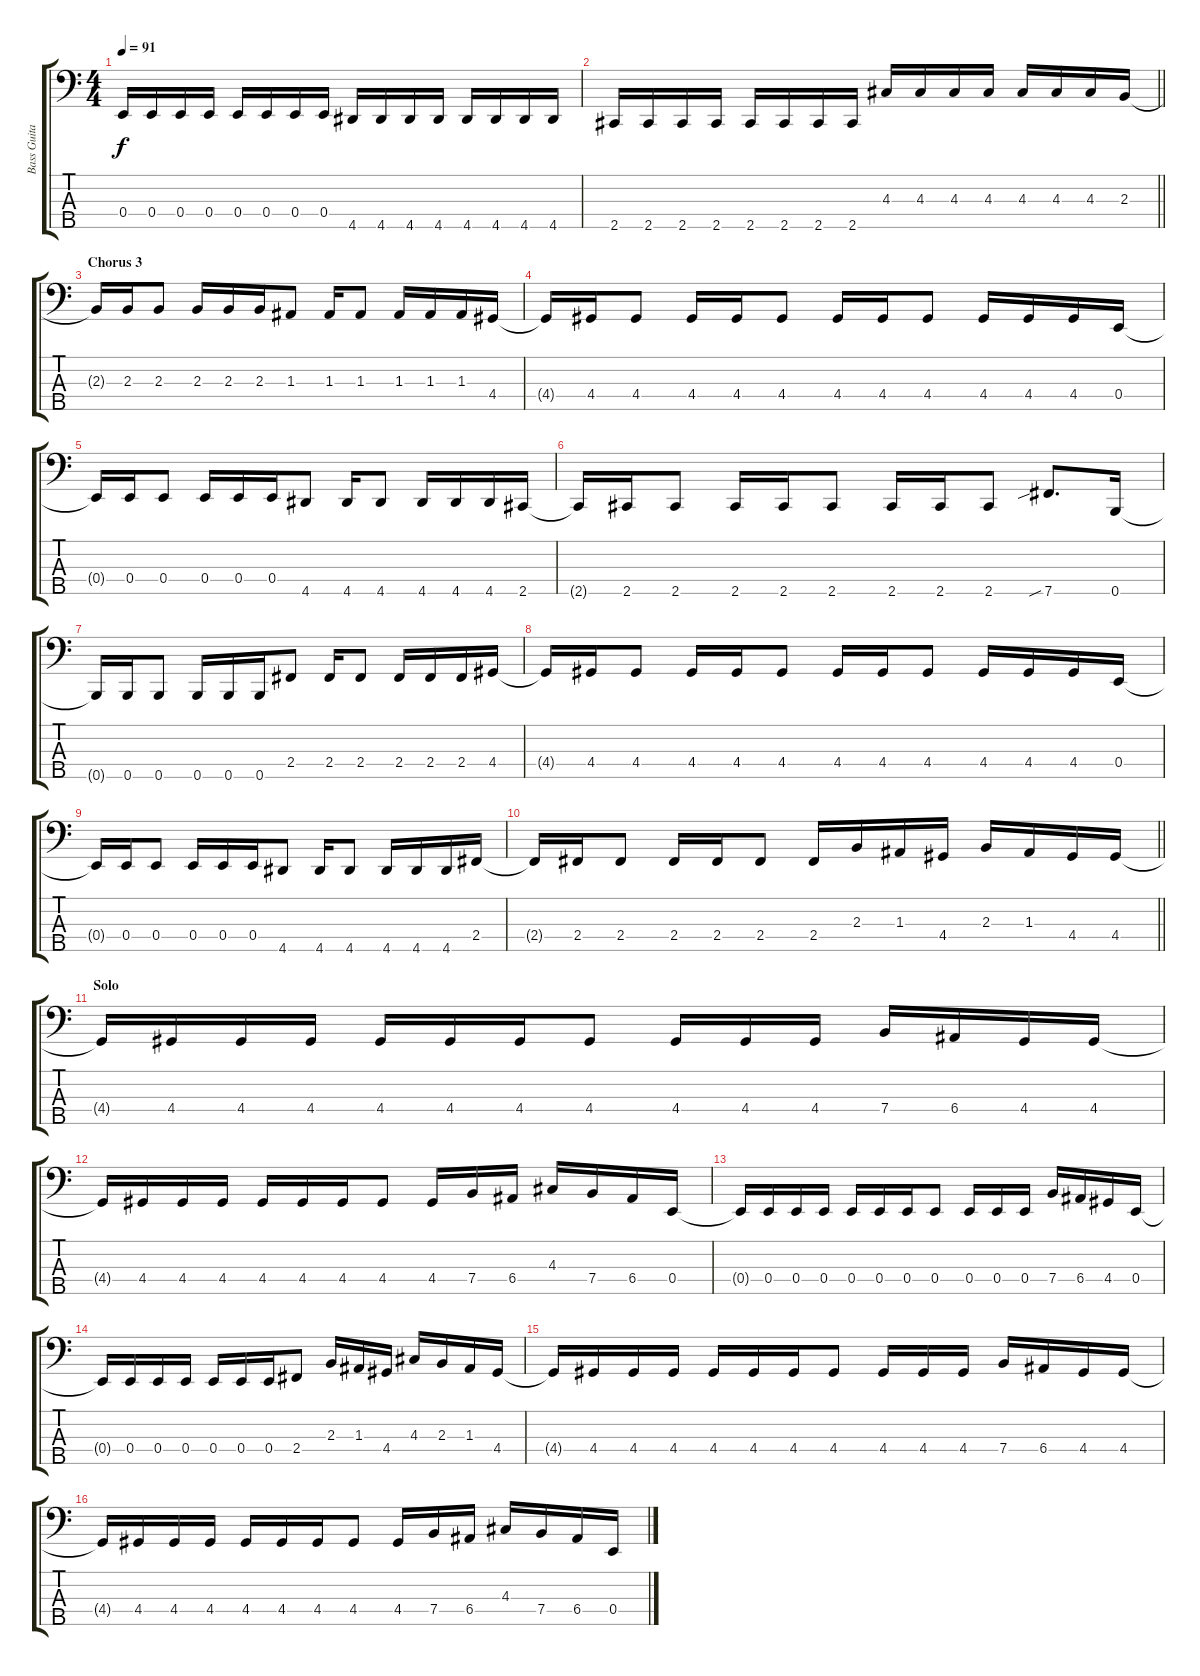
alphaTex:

\track ("Bass Guitar" "Bass Guita") {instrument slapbass2}
\staff {score tabs}
\tuning (G2 D2 A1 E1 B0) {hide}
\ts (4 4)
\tempo 91
\clef f4
\ks c
0.4.16{dy f} 0.4.16 0.4.16 0.4.16 0.4.16 0.4.16 0.4.16 0.4.16 4.5.16 4.5.16 4.5.16 4.5.16 4.5.16 4.5.16 4.5.16 4.5.16 |
\barLineRight lightlight
2.5.16 2.5.16 2.5.16 2.5.16 2.5.16 2.5.16 2.5.16 2.5.16 4.3.16 4.3.16 4.3.16 4.3.16 4.3.16 4.3.16 4.3.16 2.3.16 |
\section ("" "Chorus 3")
2.3{t}.16 2.3.16 2.3.8 2.3.16 2.3.16 2.3.16 1.3.8 1.3.16 1.3.8 1.3.16 1.3.16 1.3.16 4.4.16 |
4.4{t}.16 4.4.16 4.4.8 4.4.16 4.4.16 4.4.8 4.4.16 4.4.16 4.4.8 4.4.16 4.4.16 4.4.16 0.4.16 |
0.4{t}.16 0.4.16 0.4.8 0.4.16 0.4.16 0.4.16 4.5.8 4.5.16 4.5.8 4.5.16 4.5.16 4.5.16 2.5.16 |
2.5{t}.16 2.5.16 2.5.8 2.5.16 2.5.16 2.5.8 2.5.16 2.5.16 2.5.8 7.5{sib}.8{d} 0.5.16 |
0.5{t}.16 0.5.16 0.5.8 0.5.16 0.5.16 0.5.16 2.4.8 2.4.16 2.4.8 2.4.16 2.4.16 2.4.16 4.4.16 |
4.4{t}.16 4.4.16 4.4.8 4.4.16 4.4.16 4.4.8 4.4.16 4.4.16 4.4.8 4.4.16 4.4.16 4.4.16 0.4.16 |
0.4{t}.16 0.4.16 0.4.8 0.4.16 0.4.16 0.4.16 4.5.8 4.5.16 4.5.8 4.5.16 4.5.16 4.5.16 2.4.16 |
\barLineRight lightlight
2.4{t}.16 2.4.16 2.4.8 2.4.16 2.4.16 2.4.8 2.4.16 2.3.16 1.3.16 4.4.16 2.3.16 1.3.16 4.4.16 4.4.16 |
\section ("" "Solo")
4.4{t}.16 4.4.16 4.4.16 4.4.16 4.4.16 4.4.16 4.4.16 4.4.8 4.4.16 4.4.16 4.4.16 7.4.16 6.4.16 4.4.16 4.4.16 |
4.4{t}.16 4.4.16 4.4.16 4.4.16 4.4.16 4.4.16 4.4.16 4.4.8 4.4.16 7.4.16 6.4.16 4.3.16 7.4.16 6.4.16 0.4.16 |
0.4{t}.16 0.4.16 0.4.16 0.4.16 0.4.16 0.4.16 0.4.16 0.4.8 0.4.16 0.4.16 0.4.16 7.4.16 6.4.16 4.4.16 0.4.16 |
0.4{t}.16 0.4.16 0.4.16 0.4.16 0.4.16 0.4.16 0.4.16 2.4.8 2.3.16 1.3.16 4.4.16 4.3.16 2.3.16 1.3.16 4.4.16 |
4.4{t}.16 4.4.16 4.4.16 4.4.16 4.4.16 4.4.16 4.4.16 4.4.8 4.4.16 4.4.16 4.4.16 7.4.16 6.4.16 4.4.16 4.4.16 |
4.4{t}.16 4.4.16 4.4.16 4.4.16 4.4.16 4.4.16 4.4.16 4.4.8 4.4.16 7.4.16 6.4.16 4.3.16 7.4.16 6.4.16 0.4.16
